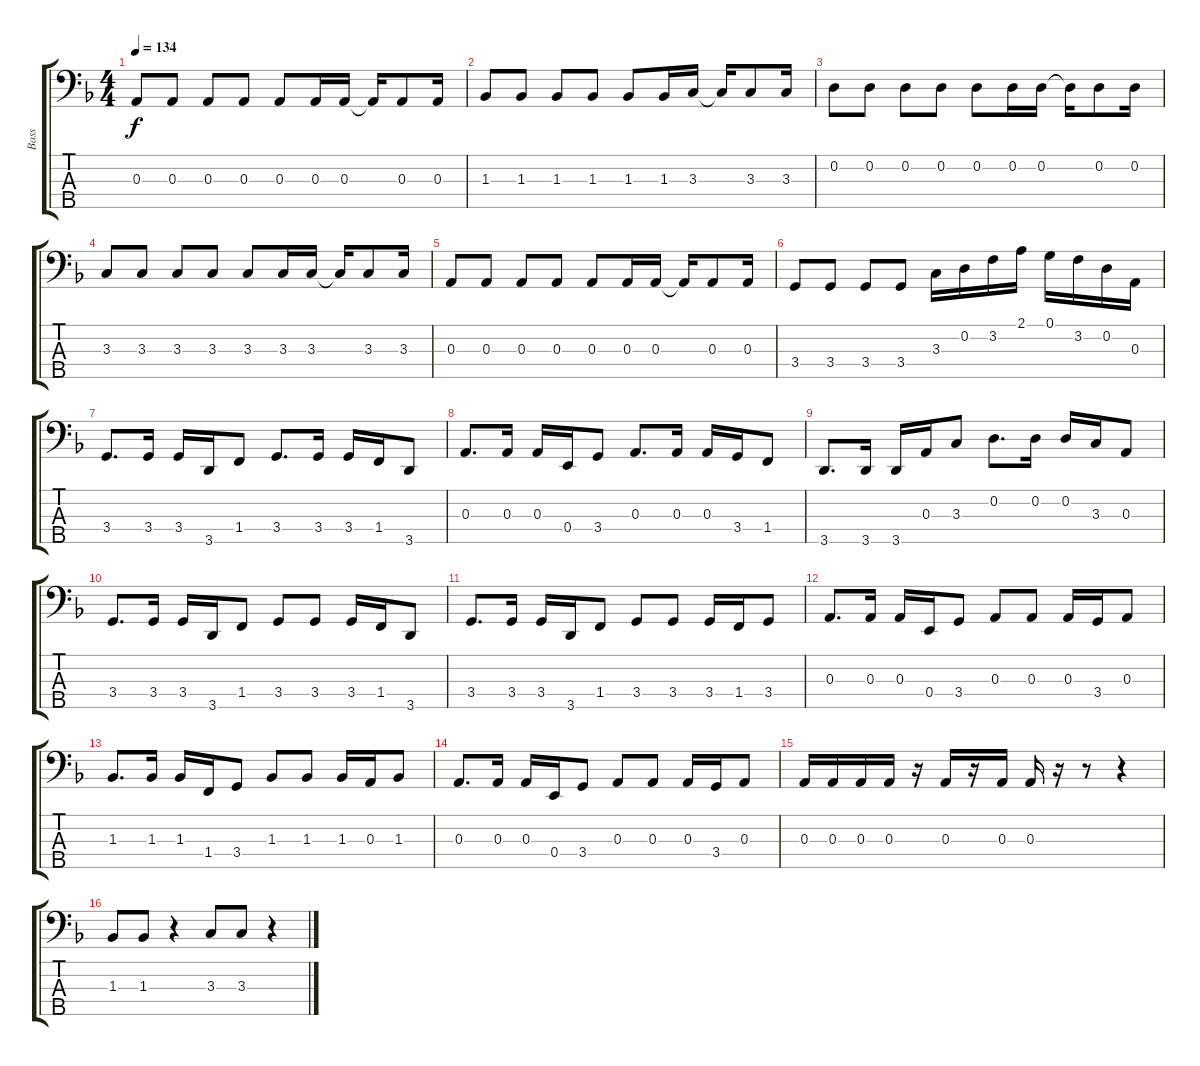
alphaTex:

\track ("Bass" "Bass") {instrument electricbassfinger}
\staff {score tabs}
\tuning (G2 D2 A1 E1 B0) {hide}
\ts (4 4)
\tempo 134
\clef f4
\ks f
0.3.8{dy f} 0.3.8 0.3.8 0.3.8 0.3.8 0.3.16 0.3.16 0.3{t}.16 0.3.8 0.3.16 |
1.3.8 1.3.8 1.3.8 1.3.8 1.3.8 1.3.16 3.3.16 3.3{t}.16 3.3.8 3.3.16 |
0.2.8 0.2.8 0.2.8 0.2.8 0.2.8 0.2.16 0.2.16 0.2{t}.16 0.2.8 0.2.16 |
3.3.8 3.3.8 3.3.8 3.3.8 3.3.8 3.3.16 3.3.16 3.3{t}.16 3.3.8 3.3.16 |
0.3.8 0.3.8 0.3.8 0.3.8 0.3.8 0.3.16 0.3.16 0.3{t}.16 0.3.8 0.3.16 |
3.4.8 3.4.8 3.4.8 3.4.8 3.3.16{instrument synthbass1} 0.2.16 3.2.16 2.1.16 0.1.16 3.2.16 0.2.16 0.3.16 |
3.4.8{d instrument fretlessbass} 3.4.16 3.4.16 3.5.16 1.4.8 3.4.8{d} 3.4.16 3.4.16 1.4.16 3.5.8 |
0.3.8{d} 0.3.16 0.3.16 0.4.16 3.4.8 0.3.8{d} 0.3.16 0.3.16 3.4.16 1.4.8 |
3.5.8{d} 3.5.16 3.5.16 0.3.16 3.3.8 0.2.8{d} 0.2.16 0.2.16 3.3.16 0.3.8 |
3.4.8{d} 3.4.16 3.4.16 3.5.16 1.4.8 3.4.8 3.4.8 3.4.16 1.4.16 3.5.8 |
3.4.8{d} 3.4.16 3.4.16 3.5.16 1.4.8 3.4.8 3.4.8 3.4.16 1.4.16 3.4.8 |
0.3.8{d} 0.3.16 0.3.16 0.4.16 3.4.8 0.3.8 0.3.8 0.3.16 3.4.16 0.3.8 |
1.3.8{d} 1.3.16 1.3.16 1.4.16 3.4.8 1.3.8 1.3.8 1.3.16 0.3.16 1.3.8 |
0.3.8{d} 0.3.16 0.3.16 0.4.16 3.4.8 0.3.8 0.3.8 0.3.16 3.4.16 0.3.8 |
0.3.16 0.3.16 0.3.16 0.3.16 r.16 0.3.16 r.16 0.3.16 0.3.16 r.16 r.8 r.4 |
1.3.8 1.3.8 r.4 3.3.8 3.3.8 r.4
